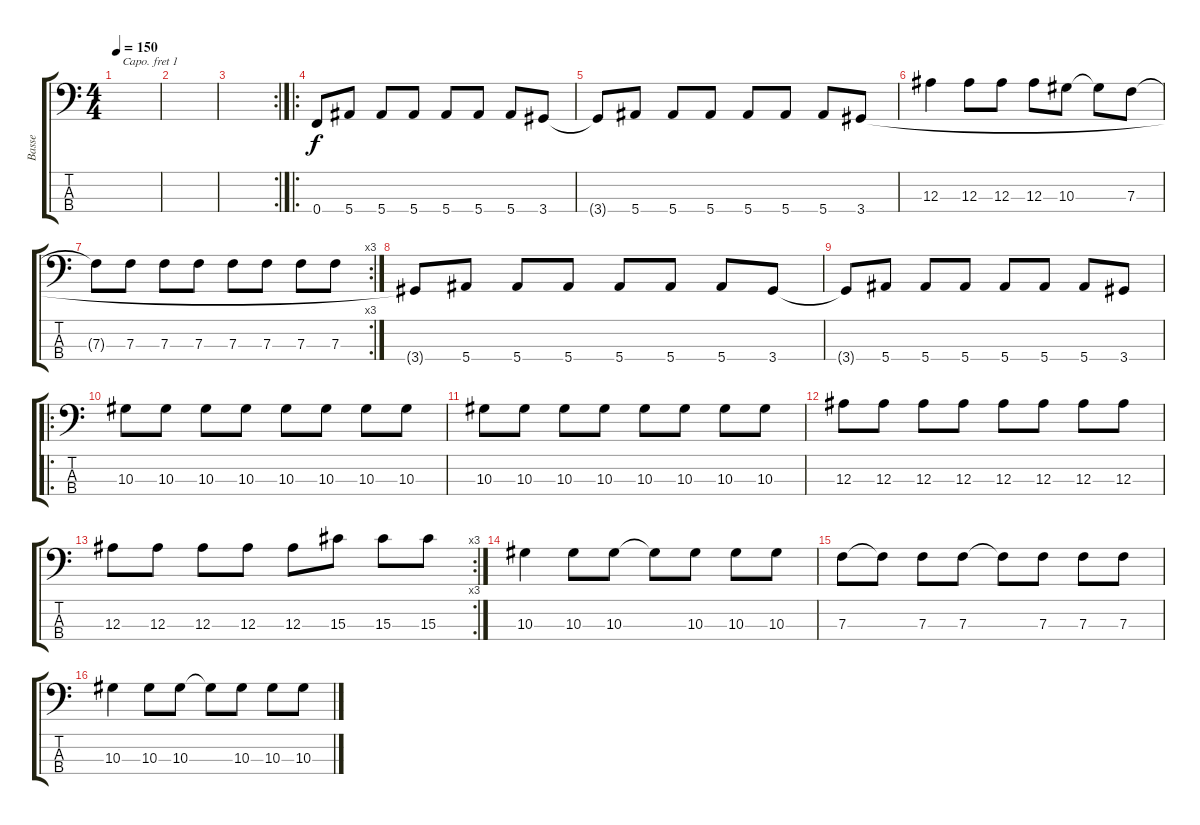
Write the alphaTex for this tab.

\track ("Basse" "Basse") {instrument electricbasspick}
\staff {score tabs}
\capo 1
\tuning (G2 D2 A1 E1) {hide}
\ts (4 4)
\tempo 150
\clef f4
\ks c
|
|
\rc 2
|
\ro
0.4.8 5.4.8 5.4.8 5.4.8 5.4.8 5.4.8 5.4.8 3.4.8 |
3.4{t}.8 5.4.8 5.4.8 5.4.8 5.4.8 5.4.8 5.4.8 3.4.8 |
12.3.4 12.3.8 12.3.8 12.3.8 10.3.8 10.3{t}.8 7.3.8 |
\rc 3
7.3{t}.8 7.3.8 7.3.8 7.3.8 7.3.8 7.3.8 7.3.8 7.3.8 |
3.4{t}.8 5.4.8 5.4.8 5.4.8 5.4.8 5.4.8 5.4.8 3.4.8 |
3.4{t}.8 5.4.8 5.4.8 5.4.8 5.4.8 5.4.8 5.4.8 3.4.8 |
\ro
10.3.8 10.3.8 10.3.8 10.3.8 10.3.8 10.3.8 10.3.8 10.3.8 |
10.3.8 10.3.8 10.3.8 10.3.8 10.3.8 10.3.8 10.3.8 10.3.8 |
12.3.8 12.3.8 12.3.8 12.3.8 12.3.8 12.3.8 12.3.8 12.3.8 |
\rc 3
12.3.8 12.3.8 12.3.8 12.3.8 12.3.8 15.3.8 15.3.8 15.3.8 |
10.3.4 10.3.8 10.3.8 10.3{t}.8 10.3.8 10.3.8 10.3.8 |
7.3.8 7.3{t}.8 7.3.8 7.3.8 7.3{t}.8 7.3.8 7.3.8 7.3.8 |
10.3.4 10.3.8 10.3.8 10.3{t}.8 10.3.8 10.3.8 10.3.8
